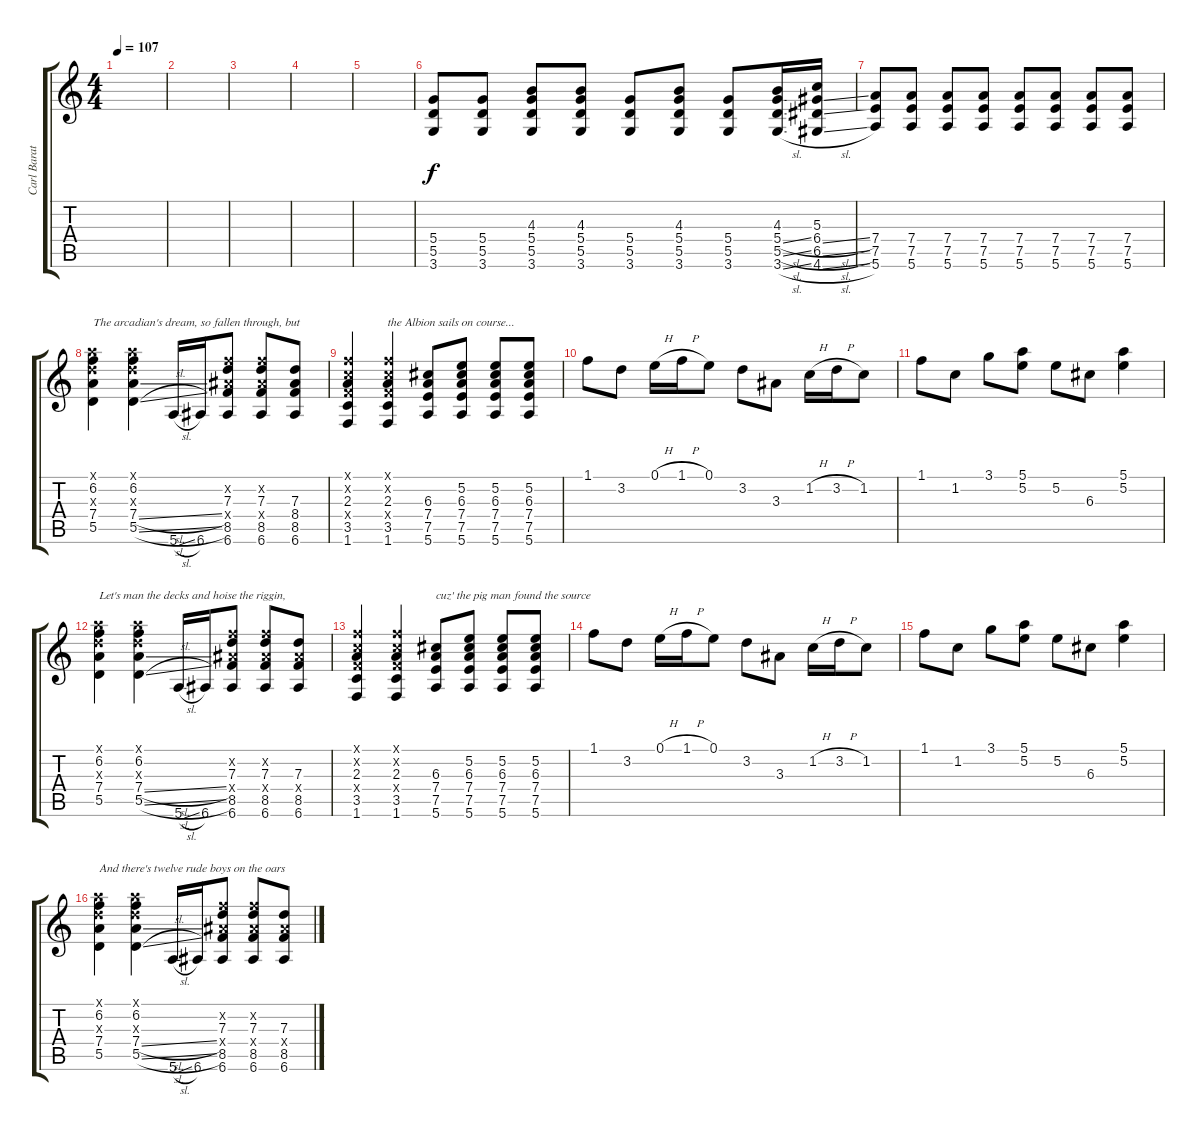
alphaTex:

\track ("Carl Barat" "Carl Barat") {instrument acousticguitarsteel}
\staff {score tabs}
\tuning (E4 B3 G3 D3 A2 E2) {hide}
\ts (4 4)
\tempo 107
\clef g2
\ks c
|
|
|
|
|
(5.4 5.5 3.6).8 (5.4 5.5 3.6).8 (4.3 5.4 5.5 3.6).8 (4.3 5.4 5.5 3.6).8 (5.4 5.5 3.6).8 (4.3 5.4 5.5 3.6).8 (5.4 5.5 3.6).8 (4.3 5.4{sl} 5.5{sl} 3.6{sl}).16 (5.3 6.4{sl} 6.5{sl} 4.6{sl}).16 |
(7.4 7.5 5.6).8 (7.4 7.5 5.6).8 (7.4 7.5 5.6).8 (7.4 7.5 5.6).8 (7.4 7.5 5.6).8 (7.4 7.5 5.6).8 (7.4 7.5 5.6).8 (7.4 7.5 5.6).8 |
(5.1{x} 6.2 7.3{x} 7.4 5.5).4{txt "The arcadian's dream, so fallen through, but"} (5.1{x} 6.2 7.3{x} 7.4{sl} 5.5{sl}).4 5.6{sl}.16 6.6.16 (6.2{x} 7.3 8.4{x} 8.5 6.6).8 (6.2{x} 7.3 8.4{x} 8.5 6.6).8 (7.3 8.4 8.5 6.6).8 |
(1.1{x} 1.2{x} 2.3 3.4{x} 3.5 1.6).4 (1.1{x} 1.2{x} 2.3 3.4{x} 3.5 1.6).4{txt "the Albion sails on course..."} (6.3 7.4 7.5 5.6).8 (5.2 6.3 7.4 7.5 5.6).8 (5.2 6.3 7.4 7.5 5.6).8 (5.2 6.3 7.4 7.5 5.6).8 |
1.1.8 3.2.8 0.1{h}.16 1.1{h}.16 0.1.8 3.2.8 3.3.8 1.2{h}.16 3.2{h}.16 1.2.8 |
1.1.8 1.2.8 3.1.8 (5.1 5.2).8 5.2.8 6.3.8 (5.1 5.2).4 |
(5.1{x} 6.2 7.3{x} 7.4 5.5).4{txt "Let's man the decks and hoise the riggin,"} (5.1{x} 6.2 7.3{x} 7.4{sl} 5.5{sl}).4 5.6{sl}.16 6.6.16 (6.2{x} 7.3 8.4{x} 8.5 6.6).8 (6.2{x} 7.3 8.4{x} 8.5 6.6).8 (7.3 8.4{x} 8.5 6.6).8 |
(1.1{x} 1.2{x} 2.3 3.4{x} 3.5 1.6).4 (1.1{x} 1.2{x} 2.3 3.4{x} 3.5 1.6).4 (6.3 7.4 7.5 5.6).8{txt "cuz' the pig man found the source"} (5.2 6.3 7.4 7.5 5.6).8 (5.2 6.3 7.4 7.5 5.6).8 (5.2 6.3 7.4 7.5 5.6).8 |
1.1.8 3.2.8 0.1{h}.16 1.1{h}.16 0.1.8 3.2.8 3.3.8 1.2{h}.16 3.2{h}.16 1.2.8 |
1.1.8 1.2.8 3.1.8 (5.1 5.2).8 5.2.8 6.3.8 (5.1 5.2).4 |
(5.1{x} 6.2 7.3{x} 7.4 5.5).4{txt "And there's twelve rude boys on the oars"} (5.1{x} 6.2 7.3{x} 7.4{sl} 5.5{sl}).4 5.6{sl}.16 6.6.16 (6.2{x} 7.3 8.4{x} 8.5 6.6).8 (6.2{x} 7.3 8.4{x} 8.5 6.6).8 (7.3 8.4{x} 8.5 6.6).8
